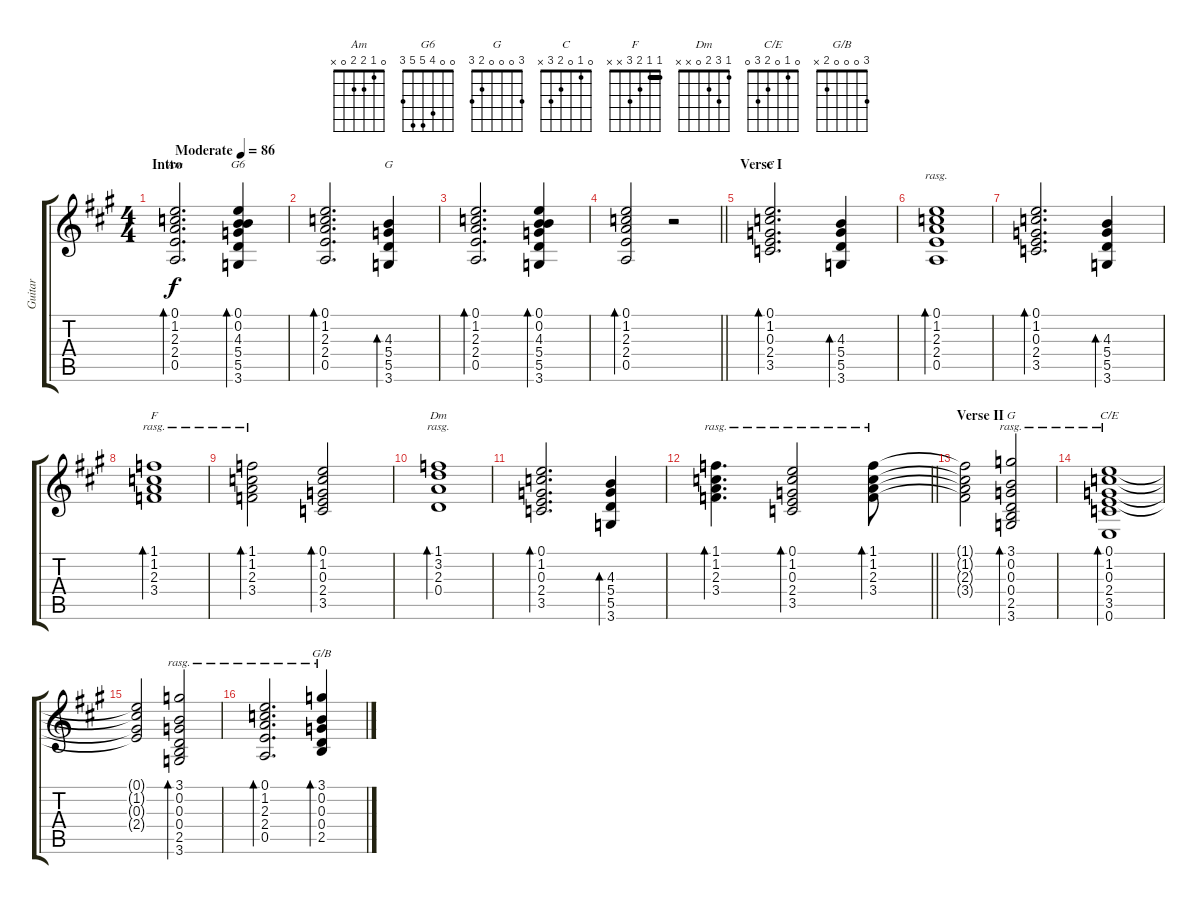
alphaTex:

\track ("Guitar" "Guitar") {instrument acousticguitarsteel}
\staff {score tabs}
\tuning (E4 B3 G3 D3 A2 E2) {hide}
\chord ("Am" 0 1 2 2 0 x)
\chord ("G6" 0 0 4 5 5 3)
\chord ("G" x x 4 5 5 3)
\chord ("C" 0 1 0 2 3 x)
\chord ("F" 1 1 2 3 x x) {barre 1}
\chord ("Dm" 1 3 2 0 x x)
\chord ("G" 3 0 0 0 2 3)
\chord ("C/E" 0 1 0 2 3 0)
\chord ("G/B" 3 0 0 0 2 x)
\ts (4 4)
\section ("" "Intro")
\tempo (86 "Moderate")
\clef g2
\ks a
(0.1 1.2 2.3 2.4 0.5).2{d bd 60 ch "Am" dy f instrument acousticguitarsteel} (0.1 0.2 4.3 5.4 5.5 3.6).4{bd 60 ch "G6"} |
(0.1 1.2 2.3 2.4 0.5).2{d bd 60} (4.3 5.4 5.5 3.6).4{bd 60 ch "G"} |
(0.1 1.2 2.3 2.4 0.5).2{d bd 60} (0.1 0.2 4.3 5.4 5.5 3.6).4{bd 60} |
\barLineRight lightlight
(0.1 1.2 2.3 2.4 0.5).2{bd 60} r.2 |
\section ("" "Verse I")
(0.1 1.2 0.3 2.4 3.5).2{d bd 60 ch "C"} (4.3 5.4 5.5 3.6).4{bd 60} |
(0.1 1.2 2.3 2.4 0.5).1{bd 480 rasg ii} |
(0.1 1.2 0.3 2.4 3.5).2{d bd 60} (4.3 5.4 5.5 3.6).4{bd 60} |
(1.1 1.2 2.3 3.4).1{bd 480 ch "F" rasg ii} |
(1.1 1.2 2.3 3.4).2{bd 480 rasg ii} (0.1 1.2 0.3 2.4 3.5).2{bd 60} |
(1.1 3.2 2.3 0.4).1{bd 480 ch "Dm" rasg ii} |
(0.1 1.2 0.3 2.4 3.5).2{d bd 60} (4.3 5.4 5.5 3.6).4{bd 60} |
\barLineRight lightlight
(1.1 1.2 2.3 3.4).4{d bd 480 rasg ii} (0.1 1.2 0.3 2.4 3.5).2{bd 480 rasg ii} (1.1 1.2 2.3 3.4).8{bd 480 rasg ii} |
\section ("" "Verse II")
(1.1{t} 1.2{t} 2.3{t} 3.4{t}).2 (3.1 0.2 0.3 0.4 2.5 3.6).2{bd 480 ch "G" rasg ii} |
(0.1 1.2 0.3 2.4 3.5 0.6).1{bd 480 ch "C/E" rasg ii} |
(0.1{t} 1.2{t} 0.3{t} 2.4{t}).2 (3.1 0.2 0.3 0.4 2.5 3.6).2{bd 480 rasg ii} |
(0.1 1.2 2.3 2.4 0.5).2{d bd 480 rasg ii} (3.1 0.2 0.3 0.4 2.5).4{bd 480 ch "G/B" rasg ii}
